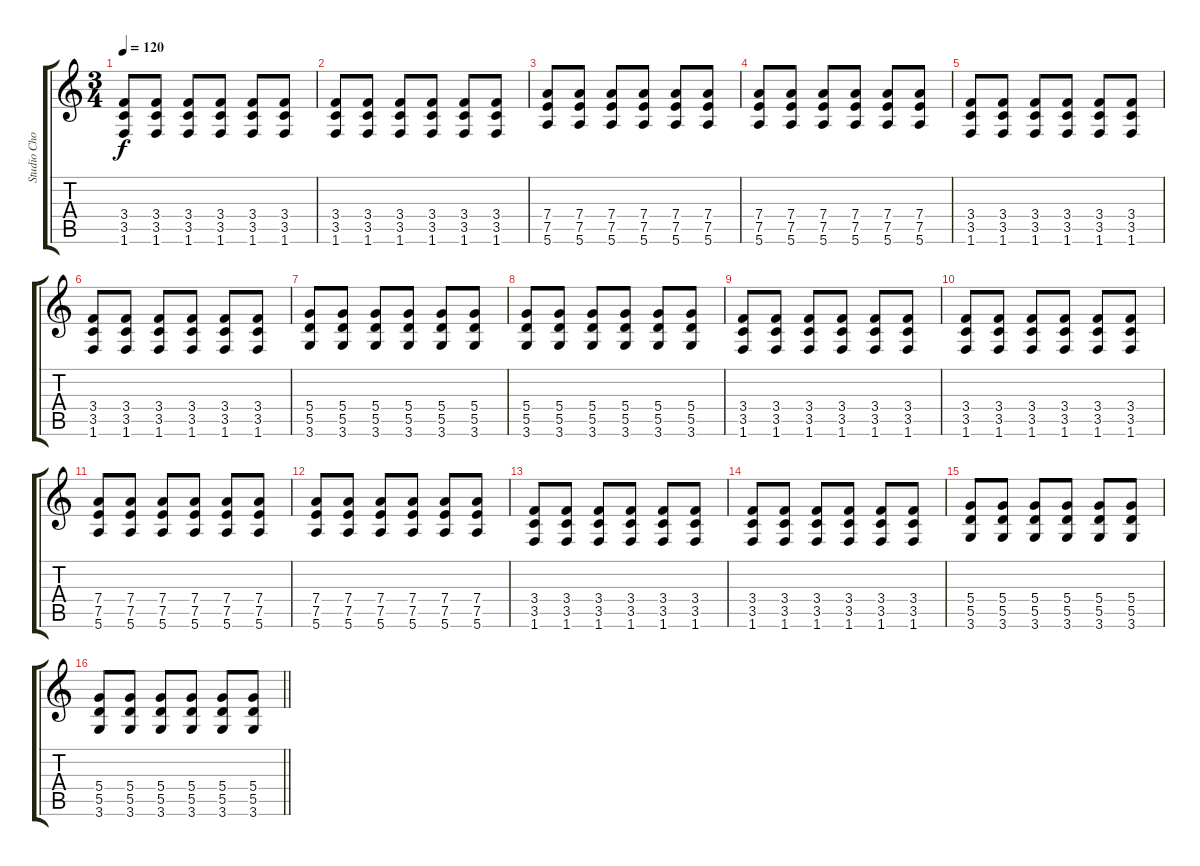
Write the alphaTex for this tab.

\track ("Studio Chorus Dub" "Studio Cho") {instrument distortionguitar}
\staff {score tabs}
\tuning (E4 B3 G3 D3 A2 E2) {hide}
\ts (3 4)
\tempo 120
\clef g2
\ks c
(3.4 3.5 1.6).8{dy f} (3.4 3.5 1.6).8 (3.4 3.5 1.6).8 (3.4 3.5 1.6).8 (3.4 3.5 1.6).8 (3.4 3.5 1.6).8 |
(3.4 3.5 1.6).8 (3.4 3.5 1.6).8 (3.4 3.5 1.6).8 (3.4 3.5 1.6).8 (3.4 3.5 1.6).8 (3.4 3.5 1.6).8 |
(7.4 7.5 5.6).8 (7.4 7.5 5.6).8 (7.4 7.5 5.6).8 (7.4 7.5 5.6).8 (7.4 7.5 5.6).8 (7.4 7.5 5.6).8 |
(7.4 7.5 5.6).8 (7.4 7.5 5.6).8 (7.4 7.5 5.6).8 (7.4 7.5 5.6).8 (7.4 7.5 5.6).8 (7.4 7.5 5.6).8 |
(3.4 3.5 1.6).8 (3.4 3.5 1.6).8 (3.4 3.5 1.6).8 (3.4 3.5 1.6).8 (3.4 3.5 1.6).8 (3.4 3.5 1.6).8 |
(3.4 3.5 1.6).8 (3.4 3.5 1.6).8 (3.4 3.5 1.6).8 (3.4 3.5 1.6).8 (3.4 3.5 1.6).8 (3.4 3.5 1.6).8 |
(5.4 5.5 3.6).8 (5.4 5.5 3.6).8 (5.4 5.5 3.6).8 (5.4 5.5 3.6).8 (5.4 5.5 3.6).8 (5.4 5.5 3.6).8 |
(5.4 5.5 3.6).8 (5.4 5.5 3.6).8 (5.4 5.5 3.6).8 (5.4 5.5 3.6).8 (5.4 5.5 3.6).8 (5.4 5.5 3.6).8 |
(3.4 3.5 1.6).8 (3.4 3.5 1.6).8 (3.4 3.5 1.6).8 (3.4 3.5 1.6).8 (3.4 3.5 1.6).8 (3.4 3.5 1.6).8 |
(3.4 3.5 1.6).8 (3.4 3.5 1.6).8 (3.4 3.5 1.6).8 (3.4 3.5 1.6).8 (3.4 3.5 1.6).8 (3.4 3.5 1.6).8 |
(7.4 7.5 5.6).8 (7.4 7.5 5.6).8 (7.4 7.5 5.6).8 (7.4 7.5 5.6).8 (7.4 7.5 5.6).8 (7.4 7.5 5.6).8 |
(7.4 7.5 5.6).8 (7.4 7.5 5.6).8 (7.4 7.5 5.6).8 (7.4 7.5 5.6).8 (7.4 7.5 5.6).8 (7.4 7.5 5.6).8 |
(3.4 3.5 1.6).8 (3.4 3.5 1.6).8 (3.4 3.5 1.6).8 (3.4 3.5 1.6).8 (3.4 3.5 1.6).8 (3.4 3.5 1.6).8 |
(3.4 3.5 1.6).8 (3.4 3.5 1.6).8 (3.4 3.5 1.6).8 (3.4 3.5 1.6).8 (3.4 3.5 1.6).8 (3.4 3.5 1.6).8 |
(5.4 5.5 3.6).8 (5.4 5.5 3.6).8 (5.4 5.5 3.6).8 (5.4 5.5 3.6).8 (5.4 5.5 3.6).8 (5.4 5.5 3.6).8 |
\barLineRight lightlight
(5.4 5.5 3.6).8 (5.4 5.5 3.6).8 (5.4 5.5 3.6).8 (5.4 5.5 3.6).8 (5.4 5.5 3.6).8 (5.4 5.5 3.6).8
